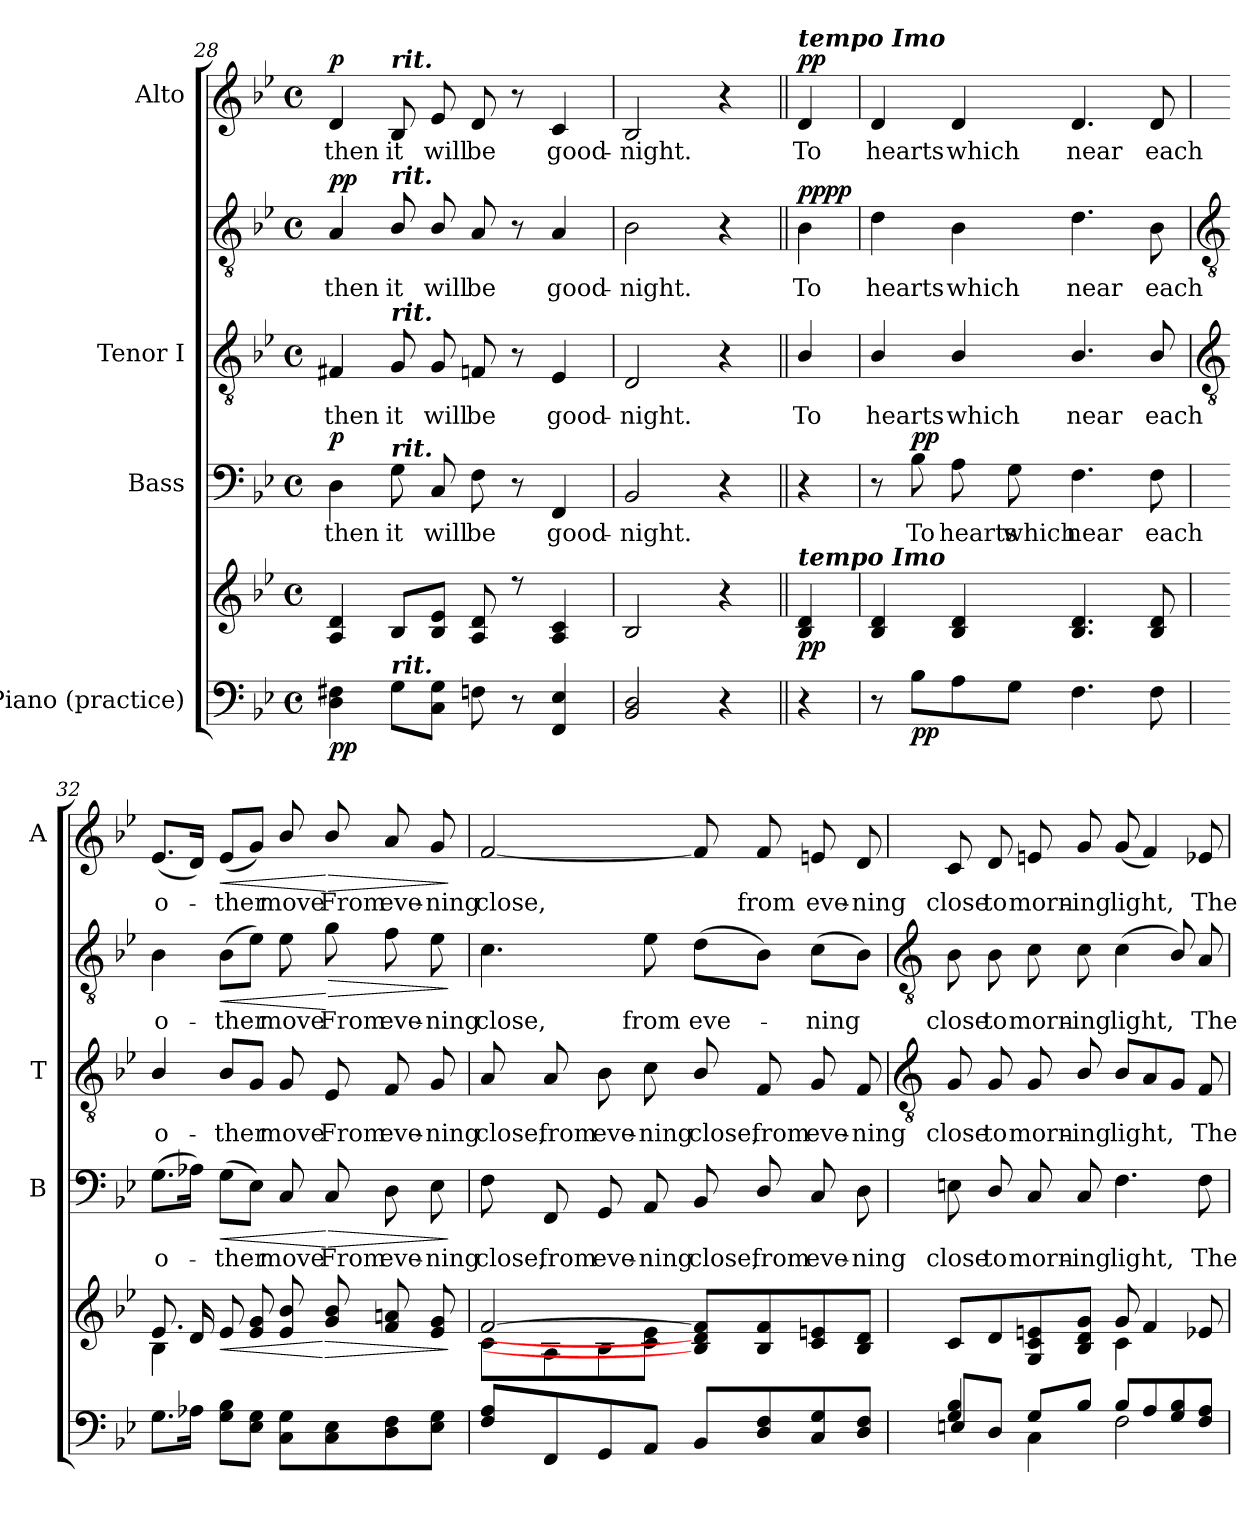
**kern	**kern	**dynam	**kern	**text	**dynam	**kern	**text	**kern	**text	**dynam	**kern	**text	**dynam
*part4	*part4	*part4	*part3	*part3	*part3	*part2	*part2	*part2	*part2	*part2	*part1	*part1	*part1
*staff6	*staff5	*staff5/6	*staff4	*staff4	*staff4	*staff3	*staff3	*staff2	*staff2	*staff2/3	*staff1	*staff1	*staff1
*I"Piano (practice)	*	*	*I"Bass	*	*	*I"Tenor I	*	*	*	*	*I"Alto	*	*
*	*	*	*I'B	*	*	*I'T	*	*	*	*	*I'A	*	*
*clefF4	*clefG2	*	*clefF4	*	*	*clefGv2	*	*clefGv2	*	*	*clefG2	*	*
*k[b-e-]	*k[b-e-]	*	*k[b-e-]	*	*	*k[b-e-]	*	*k[b-e-]	*	*	*k[b-e-]	*	*
*B-:	*B-:	*	*B-:	*	*	*B-:	*	*B-:	*	*	*B-:	*	*
*M4/4	*M4/4	*	*M4/4	*	*	*M4/4	*	*M4/4	*	*	*M4/4	*	*
*met(c)	*met(c)	*	*met(c)	*	*	*met(c)	*	*met(c)	*	*	*met(c)	*	*
=28	=28	=28	=28	=28	=28	=28	=28	=28	=28	=28	=28	=28	=28
*	*^	*	*	*	*	*	*	*	*	*	*	*	*
!	!	!	!LO:DY:b=2	!	!LO:LY:b	!	!	!LO:LY:b	!	!LO:LY:b	!	!	!LO:LY:b	!
!	!	!	!LO:DY:n=1:b	!	!	!LO:DY:b	!	!	!	!	!LO:DY:b=2	!	!	!
!	!	!	!	!	!	!	!	!	!	!	!LO:DY:n=1:b	!	!	!LO:DY:b
4D 4F#X	4A 4d	1ryy	p p	4D	then	p	4F#X	-then	4A	then	p p	4d	then	p
!	!	!	!	!	!	!	!	!	!	!	!	!LO:TX:a:Bi:t=rit.	!	!
!	!	!	!	!	!	!	!	!	!LO:TX:a:Bi:t=rit.	!	!	!	!	!
!	!	!	!	!	!	!	!LO:TX:a:Bi:t=rit.	!	!	!	!	!	!	!
!	!	!	!	!LO:TX:a:Bi:t=rit.	!	!	!	!	!	!	!	!	!	!
!LO:TX:a:Bi:t=rit.	!	!	!	!	!	!	!	!	!	!	!	!	!	!
!	!	!	!	!	!LO:LY:b	!	!	!LO:LY:b	!	!LO:LY:b	!	!	!LO:LY:b	!
8GL	8B-L	.	.	8G	it	.	8G	it	8B-/	it	.	8B-	it	.
!	!	!	!	!	!LO:LY:b	!	!	!LO:LY:b	!	!LO:LY:b	!	!	!LO:LY:b	!
8C 8GJ	8B- 8e-J	.	.	8C	will	.	8G	will	8B-/	will	.	8e-	will	.
!	!	!	!	!	!LO:LY:b	!	!	!LO:LY:b	!	!LO:LY:b	!	!	!LO:LY:b	!
8Fn	8A 8d	.	.	8F	be	.	8Fn	be	8A	be	.	8d	be	.
8r	8r	.	.	8r	.	.	8r	.	8r	.	.	8r	.	.
!	!	!	!	!	!LO:LY:b	!	!	!LO:LY:b	!	!LO:LY:b	!	!	!LO:LY:b	!
4FF 4E-	4A 4c	.	.	4FF	good-	.	4E-	good-	4A	good-	.	4c	good-	.
=29	=29	=29	=29	=29	=29	=29	=29	=29	=29	=29	=29	=29	=29	=29
!	!	!	!	!	!LO:LY:b	!	!	!LO:LY:b	!	!LO:LY:b	!	!	!LO:LY:b	!
2BB- 2D	2B-	2.ryy	.	2BB-	-night.	.	2D	night.	2B-	-night.	.	2B-	-night.	.
4r	4r	.	.	4r	.	.	4r	.	4r	.	.	4r	.	.
=30||	=30||	=30||	=30||	=30||	=30||	=30||	=30||	=30||	=30||	=30||	=30||	=30||	=30||	=30||
!	!	!	!	!	!	!	!	!	!	!	!	!LO:TX:a:Bi:t=tempo Imo	!	!
!	!LO:TX:a:Bi:t=tempo Imo	!	!	!	!	!	!	!	!	!	!	!	!	!
!	!	!	!LO:DY:b	!	!	!	!	!LO:LY:b	!	!LO:LY:b	!LO:DY:b=2	!	!LO:LY:b	!
!	!	!	!	!	!	!	!	!	!	!	!LO:DY:n=1:b	!	!	!LO:DY:b
4r	4B- 4d	4ryy	pp	4r	.	.	4B-/	To	4B-	To	pp pp	4d	To	pp
=31	=31	=31	=31	=31	=31	=31	=31	=31	=31	=31	=31	=31	=31	=31
!	!	!	!	!	!	!	!	!LO:LY:b	!	!LO:LY:b	!	!	!LO:LY:b	!
8r	4B- 4d	1ryy	.	8r	.	.	4B-/	hearts	4d	hearts	.	4d	hearts	.
!	!	!	!LO:DY:b=2	!	!LO:LY:b	!LO:DY:b	!	!	!	!	!	!	!	!
8B-L	.	.	pp	8B-	To	pp	.	.	.	.	.	.	.	.
!	!	!	!	!	!LO:LY:b	!	!	!LO:LY:b	!	!LO:LY:b	!	!	!LO:LY:b	!
8A	4B- 4d	.	.	8A	hearts	.	4B-/	which	4B-	which	.	4d	which	.
!	!	!	!	!	!LO:LY:b	!	!	!	!	!	!	!	!	!
8GJ	.	.	.	8G	which	.	.	.	.	.	.	.	.	.
!	!	!	!	!	!LO:LY:b	!	!	!LO:LY:b	!	!LO:LY:b	!	!	!LO:LY:b	!
4.F	4.B- 4.d	.	.	4.F	near	.	4.B-/	near	4.d	near	.	4.d	near	.
!	!	!	!	!	!LO:LY:b	!	!	!LO:LY:b	!	!LO:LY:b	!	!	!LO:LY:b	!
8F	8B- 8d	.	.	8F	each	.	8B-/	each	8B-	each	.	8d	each	.
!!LO:LB:g=z
=32	=32	=32	=32	=32	=32	=32	=32	=32	=32	=32	=32	=32	=32	=32
*	*	*	*	*	*	*	*clefGv2	*	*clefGv2	*	*	*	*	*
!	!	!	!	!	!LO:LY:b	!	!	!LO:LY:b	!	!LO:LY:b	!	!	!LO:LY:b	!
8.GL	8.e-/L	4B-\	.	(>8.GL	o-	.	4B-/	o-	4B-	o-	.	(<8.e-L	o-	.
16A-XJ	16d/L	.	.	16A-XJ)	.	.	.	.	.	.	.	16dJ)	.	.
!	!	!	!LO:HP:b	!	!LO:LY:b	!LO:HP:b	!	!LO:LY:b	!	!LO:LY:b	!LO:HP:b	!	!LO:LY:b	!LO:HP:b
8G 8B-L	8e-/	2.ryy	<	(>8GL	ther	<	8B-L	-ther	(>8B-L	-ther	<	(<8e-L	ther	<
8E- 8GJ	8e-/ 8g/J	.	.	8E-J)	.	.	8GJ	.	8e-J)	.	.	8gJ)	.	.
!	!	!	!	!	!LO:LY:b	!	!	!LO:LY:b	!	!LO:LY:b	!	!	!LO:LY:b	!
8C 8GL	8e-/ 8b-/L	.	.	8C	move	.	8G	move	8e-	move	.	8b-/	move	.
!	!	!	!LO:HP:n=1:b	!	!LO:LY:b	!LO:HP:n=1:b	!	!LO:LY:b	!	!LO:LY:b	!LO:HP:n=1:b	!	!LO:LY:b	!LO:HP:n=1:b
8C 8E-	8g/ 8b-/	.	[ >	8C	From	[ >	8E-	From	8g	From	[ >	8b-/	From	[ >
!	!	!	!	!	!LO:LY:b	!	!	!LO:LY:b	!	!LO:LY:b	!	!	!LO:LY:b	!
8D 8F	8f/ 8an/	.	.	8D	eve-	.	8F	eve-	8f	eve-	.	8a	eve-	.
!	!	!	!	!	!LO:LY:b	!	!	!LO:LY:b	!	!LO:LY:b	!	!	!LO:LY:b	!
8E- 8GJ	8e-/ 8g/J	.	.	8E-	-ning	.	8G	-ning	8e-	-ning	.	8g	-ning	.
*	*v	*v	*	*	*	*	*	*	*	*	*	*	*	*
.	.	]	.	.	]	.	.	.	.	]	.	.	]
=33	=33	=33	=33	=33	=33	=33	=33	=33	=33	=33	=33	=33	=33
*	*^	*	*	*	*	*	*	*	*	*	*	*	*
!	!	!	!	!	!LO:LY:b	!	!	!LO:LY:b	!	!LO:LY:b	!	!	!LO:LY:b	!
8F 8AL	[2f/	8c\L	.	8F	close,	.	8A	close,	4.c	close,	.	[2f	close,	.
!	!	!	!	!	!LO:LY:b	!	!	!LO:LY:b	!	!	!	!	!	!
8FF	.	8A\	.	8FF	from	.	8A	from	.	.	.	.	.	.
!	!	!	!	!	!LO:LY:b	!	!	!LO:LY:b	!	!	!	!	!	!
8GG	.	8B-\	.	8GG	eve-	.	8B-	eve-	.	.	.	.	.	.
!	!	!	!	!	!LO:LY:b	!	!	!LO:LY:b	!	!LO:LY:b	!	!	!	!
8AAJ	.	8c\ 8e-\J	.	8AA	-ning	.	8c	-ning	8e-	from	.	.	.	.
!	!	!	!	!	!LO:LY:b	!	!	!LO:LY:b	!	!LO:LY:b	!	!	!	!
8BB-L	8B-/] 8d/] 8f/]L	2ryy	.	8BB-	close,	.	8B-/	close,	(>8dL	eve-	.	8f]	.	.
!	!	!	!	!	!LO:LY:b	!	!	!LO:LY:b	!	!	!	!	!LO:LY:b	!
8D/ 8F/	8B-/ 8f/	.	.	8D/	from	.	8F	from	8B-J)	.	.	8f	from	.
!	!	!	!	!	!LO:LY:b	!	!	!LO:LY:b	!	!LO:LY:b	!	!	!LO:LY:b	!
8C 8G	8c/ 8en/	.	.	8C	eve-	.	8G	eve-	(>8cL	ning	.	8en	eve-	.
!	!	!	!	!	!LO:LY:b	!	!	!LO:LY:b	!	!	!	!	!LO:LY:b	!
8D 8FJ	8B-/ 8d/J	.	.	8D	-ning	.	8F	-ning	8B-J)	.	.	8d	-ning	.
!!LO:LB:g=z
=34	=34	=34	=34	=34	=34	=34	=34	=34	=34	=34	=34	=34	=34	=34
*	*	*	*	*	*	*	*clefGv2	*	*clefGv2	*	*	*	*	*
*^	*	*	*	*	*	*	*	*	*	*	*	*	*	*
!	!	!	!	!	!	!LO:LY:b	!	!	!LO:LY:b	!	!LO:LY:b	!	!	!LO:LY:b	!
4G/ 4B-/	8En\L	8c/L	2ryy	.	8En	close	.	8G	close	8B-	close	.	8c	close	.
!	!	!	!	!	!	!LO:LY:b	!	!	!LO:LY:b	!	!LO:LY:b	!	!	!LO:LY:b	!
.	8D/J	8d/	.	.	8D/	to	.	8G	to	8B-	to	.	8d	to	.
!	!	!	!	!	!	!LO:LY:b	!	!	!LO:LY:b	!	!LO:LY:b	!	!	!LO:LY:b	!
8G/L	4C\	8G/ 8c/ 8en/	.	.	8C	morn-	.	8G	morn-	8c	morn-	.	8en	morn-	.
!	!	!	!	!	!	!LO:LY:b	!	!	!LO:LY:b	!	!LO:LY:b	!	!	!LO:LY:b	!
8B-/J	.	8B-/ 8d/ 8g/J	.	.	8C	-ing	.	8B-/	-ing	8c	-ing	.	8g	-ing	.
!	!	!	!	!	!	!LO:LY:b	!	!	!LO:LY:b	!	!LO:LY:b	!	!	!LO:LY:b	!
8B-/L	2F\	8g/	4c\	.	4.F	light,	.	8B-L	light,	(<4c	light,	.	(<8g	light,	.
8A/	.	4f/	.	.	.	.	.	8A	.	.	.	.	4f)	.	.
8G/ 8B-/	.	.	4ryy	.	.	.	.	8GJ	.	8B-/)	.	.	.	.	.
!	!	!	!	!	!	!LO:LY:b	!	!	!LO:LY:b	!	!LO:LY:b	!	!	!LO:LY:b	!
8F/ 8A/J	.	8e-X/	.	.	8F	The	.	8F	The	8A	The	.	8e-X	The	.
*v	*v	*	*	*	*	*	*	*	*	*	*	*	*	*	*
*	*v	*v	*	*	*	*	*	*	*	*	*	*	*	*
=	=	=	=	=	=	=	=	=	=	=	=	=	=
*-	*-	*-	*-	*-	*-	*-	*-	*-	*-	*-	*-	*-	*-
